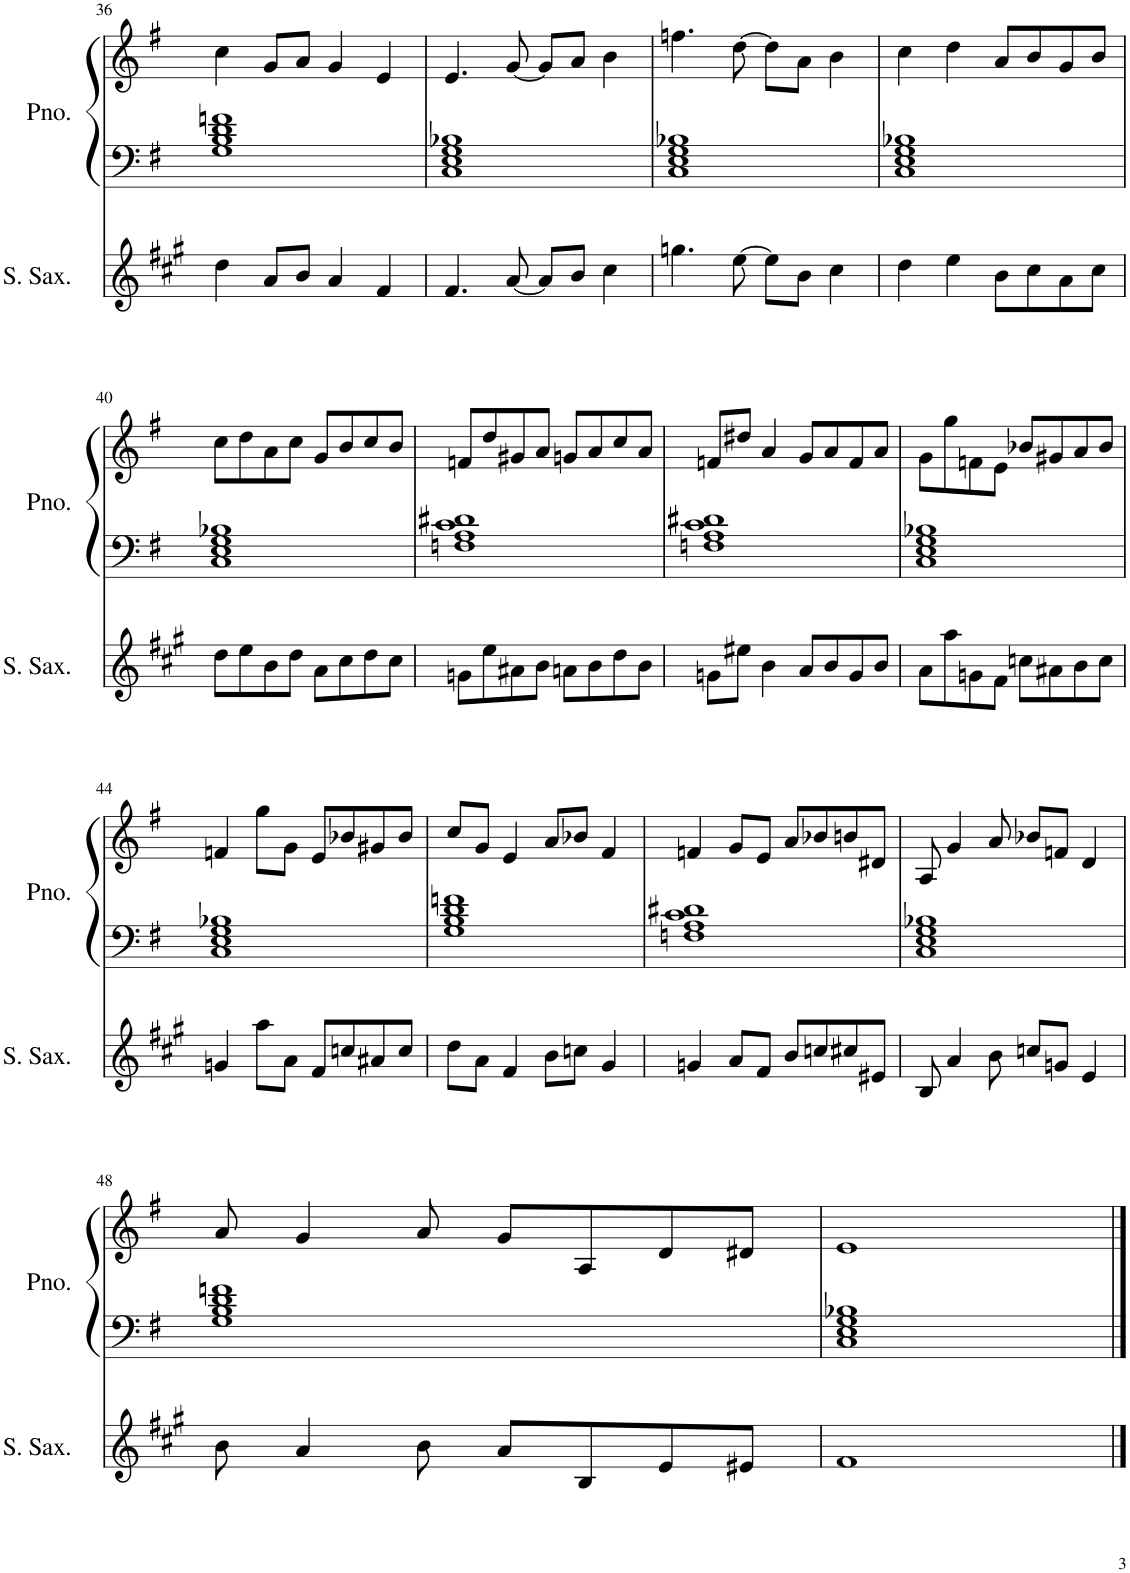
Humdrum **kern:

**kern	**kern	**kern
*part2	*part1	*part1
*staff3	*staff2	*staff1
*I"Soprano Saxophone	*I"Piano	*
*I'S. Sax.	*I'Pno.	*
!!LO:PB:g=z
*clefG2	*clefF4	*clefG2
*Trd1c2	*	*
*k[f#c#g#]	*k[f#]	*k[f#]
*M4/4	*M4/4	*M4/4
=36	=36	=36
4dd\	1G 1B 1d 1fn	4cc\
8a/L	.	8g/L
8b/J	.	8a/J
4a/	.	4g/
4f#/	.	4e/
=37	=37	=37
4.f#/	1C 1E 1G 1B-X	4.e/
[8a/	.	[8g/
8a/L]	.	8g/L]
8b/J	.	8a/J
4cc#\	.	4b\
=38	=38	=38
4.ggn\	1C 1E 1G 1B-X	4.ffn\
[8ee\	.	[8dd\
8ee\L]	.	8dd\L]
8b\J	.	8a\J
4cc#\	.	4b\
=39	=39	=39
4dd\	1C 1E 1G 1B-X	4cc\
4ee\	.	4dd\
8b\L	.	8a/L
8cc#\	.	8b/
8a\	.	8g/
8cc#\J	.	8b/J
!!LO:LB:g=z
=40	=40	=40
8dd\L	1C 1E 1G 1B-X	8cc\L
8ee\	.	8dd\
8b\	.	8a\
8dd\J	.	8cc\J
8a\L	.	8g/L
8cc#\	.	8b/
8dd\	.	8cc/
8cc#\J	.	8b/J
=41	=41	=41
8gn\L	1Fn 1A 1c 1d#X	8fn/L
8ee\	.	8dd/
8a#X\	.	8g#X/
8b\J	.	8a/J
8an\L	.	8gn/L
8b\	.	8a/
8dd\	.	8cc/
8b\J	.	8a/J
=42	=42	=42
8gn\L	1Fn 1A 1c 1d#X	8fn/L
8ee#X\J	.	8dd#X/J
4b\	.	4a/
8a/L	.	8g/L
8b/	.	8a/
8g/	.	8f/
8b/J	.	8a/J
=43	=43	=43
8a\L	1C 1E 1G 1B-X	8g\L
8aa\	.	8gg\
8gn\	.	8fn\
8f#\J	.	8e\J
8ccn\L	.	8b-X/L
8a#X\	.	8g#X/
8b\	.	8a/
8cc\J	.	8b-/J
!!LO:LB:g=z
=44	=44	=44
4gn/	1C 1E 1G 1B-X	4fn/
8aa\L	.	8gg\L
8a\J	.	8g\J
8f#/L	.	8e/L
8ccn/	.	8b-X/
8a#X/	.	8g#X/
8cc/J	.	8b-/J
=45	=45	=45
8dd\L	1G 1B 1d 1fn	8cc/L
8a\J	.	8g/J
4f#/	.	4e/
8b\L	.	8a/L
8ccn\J	.	8b-X/J
4g#/	.	4f#/
=46	=46	=46
4gn/	1Fn 1A 1c 1d#X	4fn/
8a/L	.	8g/L
8f#/J	.	8e/J
8b/L	.	8a/L
8ccn/	.	8b-X/
8cc#X/	.	8bn/
8e#X/J	.	8d#X/J
=47	=47	=47
8B/	1C 1E 1G 1B-X	8A/
4a/	.	4g/
8b\	.	8a/
8ccn/L	.	8b-X/L
8gn/J	.	8fn/J
4e/	.	4d/
!!LO:LB:g=z
=48	=48	=48
8b\	1G 1B 1d 1fn	8a/
4a/	.	4g/
8b\	.	8a/
8a/L	.	8g/L
8B/	.	8A/
8e/	.	8d/
8e#X/J	.	8d#X/J
=49	=49	=49
1f#	1C 1E 1G 1B-X	1e
==	==	==
*-	*-	*-
